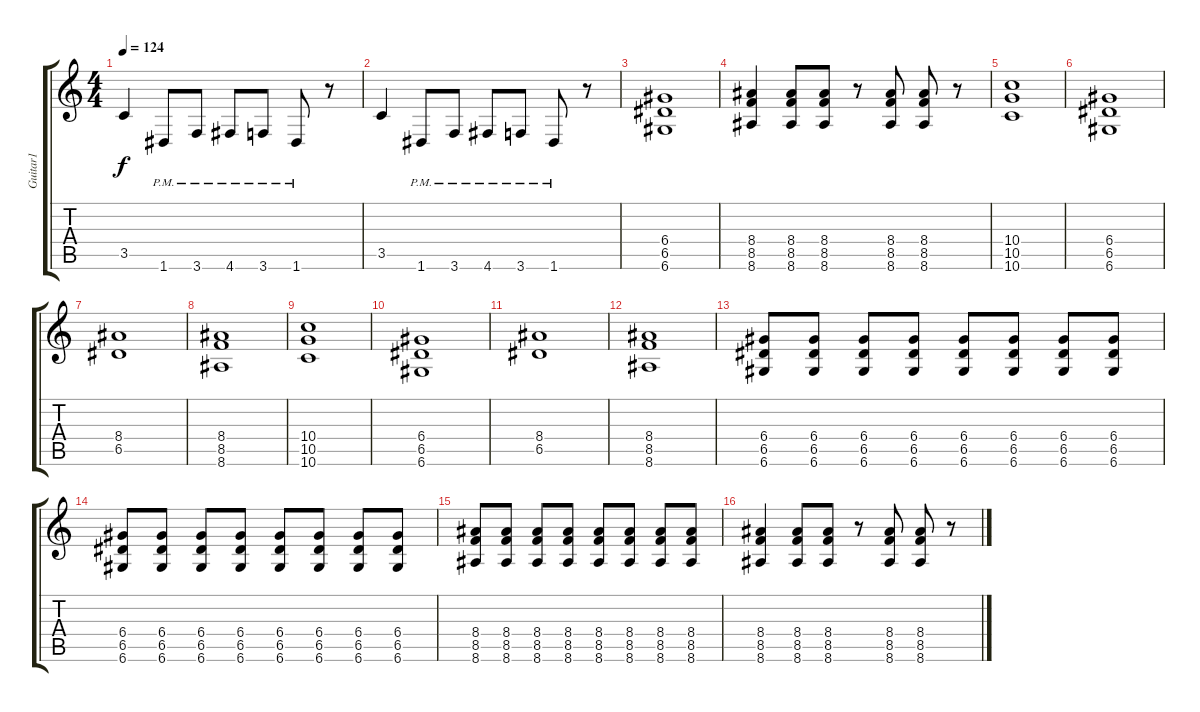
\track ("Guitar1" "Guitar1") {instrument distortionguitar}
\staff {score tabs}
\tuning (E4 B3 G3 D3 A2 D2) {hide}
\ts (4 4)
\tempo 124
\clef g2
\ks c
3.5.4{dy f} 1.6{pm}.8 3.6{pm}.8 4.6{pm}.8 3.6{pm}.8 1.6{pm}.8 r.8 |
3.5.4 1.6{pm}.8 3.6{pm}.8 4.6{pm}.8 3.6{pm}.8 1.6{pm}.8 r.8 |
(6.4 6.5 6.6).1 |
(8.4 8.5 8.6).4 (8.4 8.5 8.6).8 (8.4 8.5 8.6).8 r.8 (8.4 8.5 8.6).8 (8.4 8.5 8.6).8 r.8 |
(10.4 10.5 10.6).1 |
(6.4 6.5 6.6).1 |
(8.4 6.5).1 |
(8.4 8.5 8.6).1 |
(10.4 10.5 10.6).1 |
(6.4 6.5 6.6).1 |
(8.4 6.5).1 |
(8.4 8.5 8.6).1 |
(6.4 6.5 6.6).8 (6.4 6.5 6.6).8 (6.4 6.5 6.6).8 (6.4 6.5 6.6).8 (6.4 6.5 6.6).8 (6.4 6.5 6.6).8 (6.4 6.5 6.6).8 (6.4 6.5 6.6).8 |
(6.4 6.5 6.6).8 (6.4 6.5 6.6).8 (6.4 6.5 6.6).8 (6.4 6.5 6.6).8 (6.4 6.5 6.6).8 (6.4 6.5 6.6).8 (6.4 6.5 6.6).8 (6.4 6.5 6.6).8 |
(8.4 8.5 8.6).8 (8.4 8.5 8.6).8 (8.4 8.5 8.6).8 (8.4 8.5 8.6).8 (8.4 8.5 8.6).8 (8.4 8.5 8.6).8 (8.4 8.5 8.6).8 (8.4 8.5 8.6).8 |
(8.4 8.5 8.6).4 (8.4 8.5 8.6).8 (8.4 8.5 8.6).8 r.8 (8.4 8.5 8.6).8 (8.4 8.5 8.6).8 r.8
